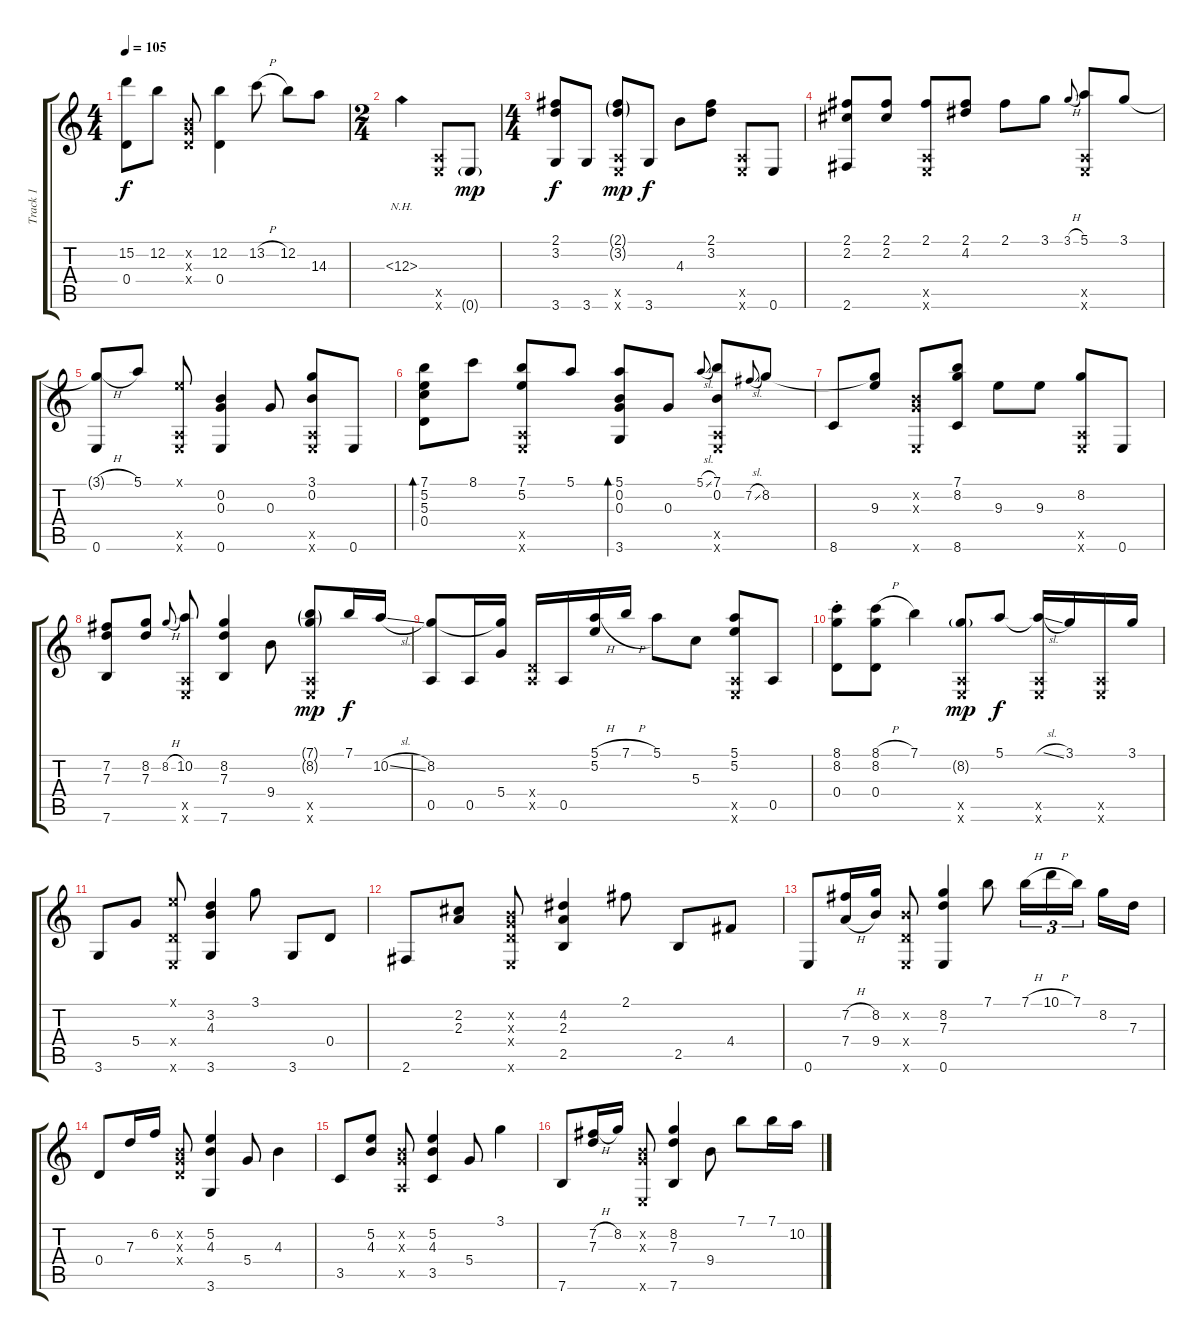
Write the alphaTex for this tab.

\track ("Track 1" "Track 1") {instrument acousticguitarsteel}
\staff {score tabs}
\tuning (E4 B3 G3 D3 A2 E2) {hide}
\ts (4 4)
\tempo 105
\clef g2
\ks c
(15.2 0.4).8{dy f} 12.2.8 (0.2{x} 0.3{x} 0.4{x}).8 (12.2 0.4).4 13.2{h}.8 12.2.8 14.3.8 |
\ts (2 4)
12.3{nh}.4 (0.5{x} 0.6{x}).8 0.6{g}.8{dy mp} |
\ts (4 4)
(2.1 3.2 3.6).8{dy f} 3.6.8 (2.1{g} 3.2{g} 0.5{x} 0.6{x}).8{dy mp} 3.6.8{dy f} 4.3.8 (2.1 3.2).8 (0.5{x} 0.6{x}).8 0.6.8 |
(2.1 2.2 2.6).8 (2.1 2.2).8 (2.1 0.5{x} 0.6{x}).8 (2.1 4.2).8 2.1.8 3.1.8 3.1{h}.8{gr onbeat} (5.1 0.5{x} 0.6{x}).8 3.1.8 |
(3.1{h t} 0.6).8 5.1.8 (0.1{x} 0.5{x} 0.6{x}).8 (0.2 0.3 0.6).4 0.3.8 (3.1 0.2 0.5{x} 0.6{x}).8 0.6.8 |
(7.1 5.2 5.3 0.4).8{bd 120} 8.1.8 (7.1 5.2 0.5{x} 0.6{x}).8 5.1.8 (5.1 0.2 0.3 3.6).8{bd 60} 0.3.8 5.1{sl}.8{gr onbeat} (7.1 0.2 0.5{x} 0.6{x}).8 7.2{sl}.8{gr onbeat} 8.2.8 |
8.6.8 (8.2{t} 9.3).8 (0.2{x} 0.3{x} 0.6{x}).8 (7.1 8.2 8.6).8 9.3.8 9.3.8 (8.2 0.5{x} 0.6{x}).8 0.6.8 |
(7.2 7.3 7.6).8 (8.2 7.3).8 8.2{h}.8{gr onbeat} (10.2 0.5{x} 0.6{x}).8 (8.2 7.3 7.6).4 9.4.8 (7.1{g} 8.2{g} 0.5{x} 0.6{x}).8{dy mp} 7.1.16{dy f} 10.2{sl}.16 |
(8.2 0.5).8 0.5.16 (8.2{t} 5.4).16 (0.4{x} 0.5{x}).16 0.5.16 (5.1{h} 5.2).16 7.1{h}.16 5.1.8 5.3.8 (5.1 5.2 0.5{x} 0.6{x}).8 0.5.8 |
(8.1{st} 8.2{st} 0.4{st}).8 (8.1{h} 8.2 0.4).8 7.1.4 (8.2{g} 0.5{x} 0.6{x}).8{dy mp} 5.1.8{dy f} (5.1{sl t} 0.5{x} 0.6{x}).16 3.1.16 (0.5{x} 0.6{x}).16 3.1.16 |
3.6.8 5.4.8 (0.1{x} 0.4{x} 0.6{x}).8 (3.2 4.3 3.6).4 3.1.8 3.6.8 0.4.8 |
2.6.8 (2.2 2.3).8 (0.2{x} 0.3{x} 0.4{x} 0.6{x}).8 (4.2 2.3 2.5).4 2.1.8 2.5.8 4.4.8 |
0.6.8 (7.2{h} 7.4{h}).16 (8.2 9.4).16 (0.2{x} 0.4{x} 0.6{x}).8 (8.2 7.3 0.6).4 7.1.8 7.1{h}.16{tu (3 2)} 10.1{h}.16{tu (3 2)} 7.1.16{tu (3 2) beam splitsecondary} 8.2.16 7.3.16 |
0.4.8 7.3.16 6.2.16 (0.2{x} 0.3{x} 0.4{x}).8 (5.2 4.3 3.6).4 5.4.8 4.3.4 |
3.5.8 (5.2 4.3).8 (0.2{x} 0.3{x} 0.5{x}).8 (5.2 4.3 3.5).4 5.4.8 3.1.4 |
7.6.8 (7.2{h} 7.3).16 8.2.16 (0.2{x} 0.3{x} 0.6{x}).8 (8.2 7.3 7.6).4 9.4.8 7.1.8 7.1.16 10.2{sl}.16
